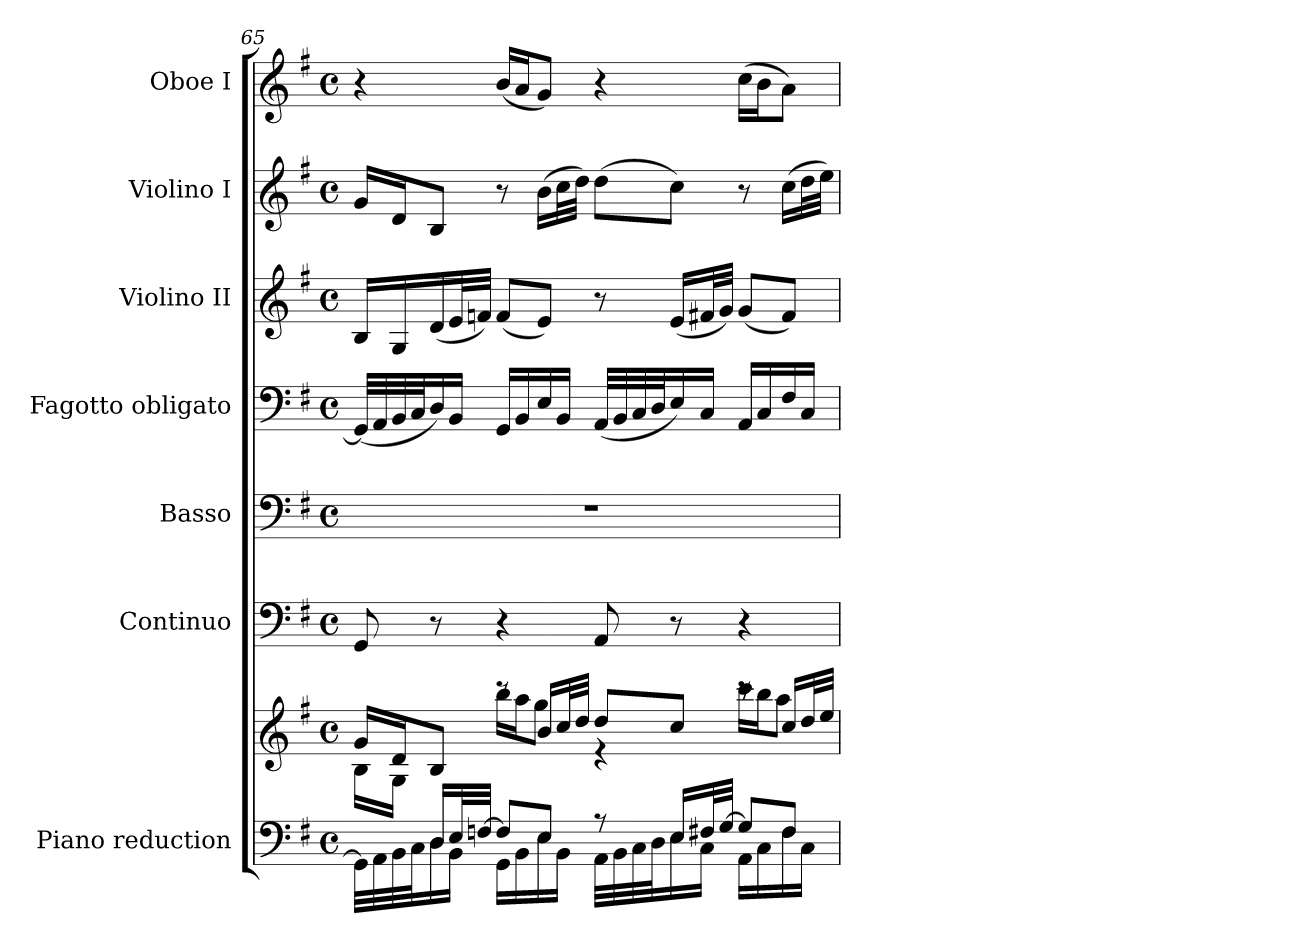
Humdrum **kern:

**kern	**kern	**kern	**kern	**kern	**kern	**kern	**kern
*part7	*part7	*part6	*part5	*part4	*part3	*part2	*part1
*staff8	*staff7	*staff6	*staff5	*staff4	*staff3	*staff2	*staff1
*I"Piano reduction	*	*I"Continuo	*I"Basso	*I"Fagotto obligato	*I"Violino II	*I"Violino I	*I"Oboe I
*I'Pno	*	*	*	*	*I'Vln	*I'Vln	*I'Ob
*clefF4	*clefG2	*clefF4	*clefF4	*clefF4	*clefG2	*clefG2	*clefG2
*k[f#]	*k[f#]	*k[f#]	*k[f#]	*k[f#]	*k[f#]	*k[f#]	*k[f#]
*M4/4	*M4/4	*M4/4	*M4/4	*M4/4	*M4/4	*M4/4	*M4/4
*met(c)	*met(c)	*met(c)	*met(c)	*met(c)	*met(c)	*met(c)	*met(c)
=65	=65	=65	=65	=65	=65	=65	=65
*^	*^	*	*	*	*	*	*
8ryy	32GG\LLL]	16g/LL	16B\LL	8GG/	1r	(<32GG/LLL]	16B/LL	16g/LL	4r
.	32AA\	.	.	.	.	32AA/	.	.	.
.	32BB\	16d/J	16G\JJ	.	.	32BB/	16G/	16d/J	.
.	32C\J	.	.	.	.	32C/J	.	.	.
16D/LL	16D\	8B/J	8ryy	8r	.	16D/)	(<16d/	8B/J	.
32E/L	16BB\JJ	.	.	.	.	16BB/JJ	32e/L	.	.
[32Fn/JJJ	.	.	.	.	.	.	32fn/JJJ)	.	.
8F/L]	16GG\LL	8rccc	16bb\LL	4r	.	16GG/LL	(<8f/L	8r	(<16b/LL
.	16BB\	.	16aa\J	.	.	16BB/	.	.	16a/J
8E/J	16E\	16b/LL	8gg\J	.	.	16E/	8e/J)	(>16b\LL	8g/J)
.	16BB\JJ	32cc/L	.	.	.	16BB/JJ	.	32cc\L	.
.	.	32dd/JJJ	.	.	.	.	.	32dd\JJJ)	.
8r	32AA\LLL	8dd/L	4r	8AA/	.	(<32AA/LLL	8r	(>8dd\L	4r
.	32BB\	.	.	.	.	32BB/	.	.	.
.	32C\	.	.	.	.	32C/	.	.	.
.	32D\J	.	.	.	.	32D/J	.	.	.
16E/LL	16E\	8cc/J	.	8r	.	16E/)	(<16e/LL	8cc\J)	.
32F#X/L	16C\JJ	.	.	.	.	16C/JJ	32f#X/L	.	.
[32G/JJJ	.	.	.	.	.	.	32g/JJJ)	.	.
8G/L]	16AA\LL	8rccc	16ccc\LL	4r	.	16AA/LL	(<8g/L	8r	(>16cc\LL
.	16C\	.	16bb\J	.	.	16C/	.	.	16b\J
8F#/J	16F#\	16cc/LL	8aa\J	.	.	16F#/	8f#/J)	(>16cc\LL	8a\J)
.	16C\JJ	32dd/L	.	.	.	16C/JJ	.	32dd\L	.
.	.	32ee/JJJ	.	.	.	.	.	32ee\JJJ)	.
*v	*v	*	*	*	*	*	*	*	*
*	*v	*v	*	*	*	*	*	*
=	=	=	=	=	=	=	=
*-	*-	*-	*-	*-	*-	*-	*-
